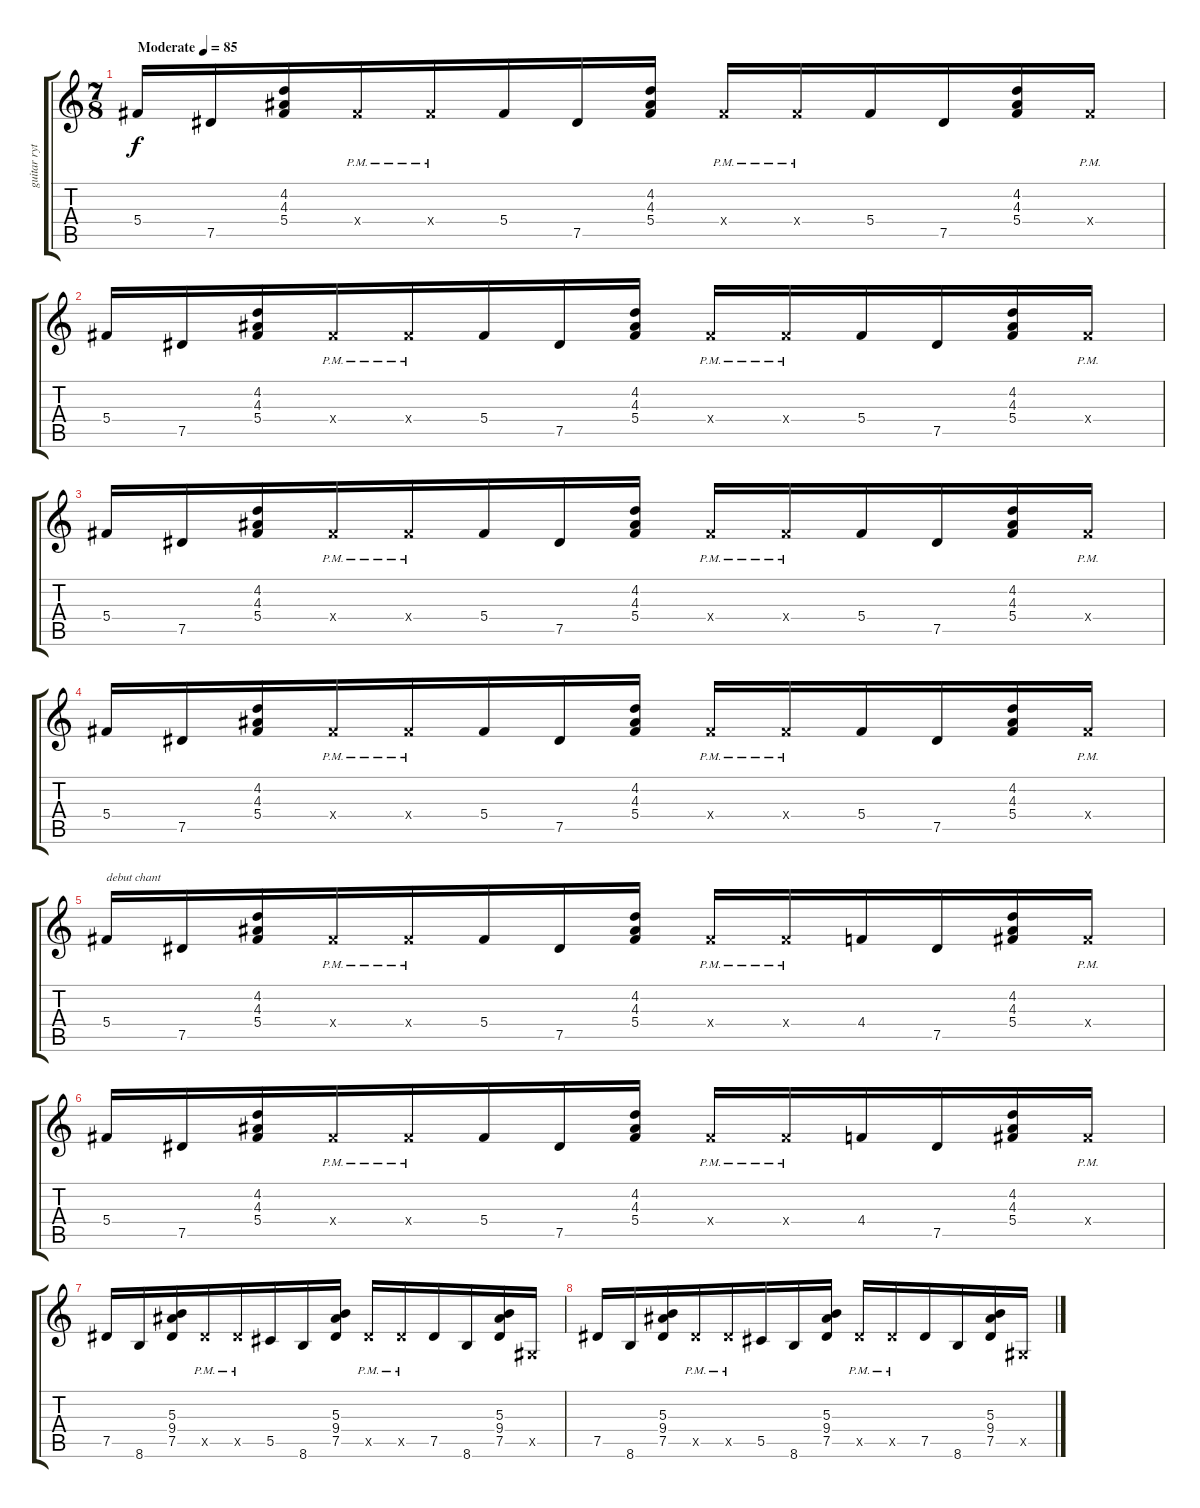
\track ("guitar rythm" "guitar ryt") {instrument acousticguitarsteel}
\staff {score tabs}
\tuning (Eb4 Bb3 Gb3 Db3 Ab2 Eb2) {hide}
\ts (7 8)
\tempo (85 "Moderate")
\clef g2
\ks c
5.4.16{dy f volume 13 instrument acousticguitarsteel} 7.5.16 (4.2 4.3 5.4).16 5.4{pm x}.16 5.4{pm x}.16 5.4.16 7.5.16 (4.2 4.3 5.4).16 5.4{pm x}.16 5.4{pm x}.16 5.4.16 7.5.16 (4.2 4.3 5.4).16 5.4{pm x}.16 |
5.4.16 7.5.16 (4.2 4.3 5.4).16 5.4{pm x}.16 5.4{pm x}.16 5.4.16 7.5.16 (4.2 4.3 5.4).16 5.4{pm x}.16 5.4{pm x}.16 5.4.16 7.5.16 (4.2 4.3 5.4).16 5.4{pm x}.16 |
5.4.16 7.5.16 (4.2 4.3 5.4).16 5.4{pm x}.16 5.4{pm x}.16 5.4.16 7.5.16 (4.2 4.3 5.4).16 5.4{pm x}.16 5.4{pm x}.16 5.4.16 7.5.16 (4.2 4.3 5.4).16 5.4{pm x}.16 |
5.4.16 7.5.16 (4.2 4.3 5.4).16 5.4{pm x}.16 5.4{pm x}.16 5.4.16 7.5.16 (4.2 4.3 5.4).16 5.4{pm x}.16 5.4{pm x}.16 5.4.16 7.5.16 (4.2 4.3 5.4).16 5.4{pm x}.16 |
5.4.16{txt "debut chant"} 7.5.16 (4.2 4.3 5.4).16 5.4{pm x}.16 5.4{pm x}.16 5.4.16 7.5.16 (4.2 4.3 5.4).16 5.4{pm x}.16 5.4{pm x}.16 4.4.16 7.5.16 (4.2 4.3 5.4).16 5.4{pm x}.16 |
5.4.16 7.5.16 (4.2 4.3 5.4).16 5.4{pm x}.16 5.4{pm x}.16 5.4.16 7.5.16 (4.2 4.3 5.4).16 5.4{pm x}.16 5.4{pm x}.16 4.4.16 7.5.16 (4.2 4.3 5.4).16 5.4{pm x}.16 |
7.5.16 8.6.16 (5.3 9.4 7.5).16 7.5{pm x}.16 7.5{pm x}.16 5.5.16 8.6.16 (5.3 9.4 7.5).16 7.5{pm x}.16 7.5{pm x}.16 7.5.16 8.6.16 (5.3 9.4 7.5).16 0.5{x}.16 |
7.5.16 8.6.16 (5.3 9.4 7.5).16 7.5{pm x}.16 7.5{pm x}.16 5.5.16 8.6.16 (5.3 9.4 7.5).16 7.5{pm x}.16 7.5{pm x}.16 7.5.16 8.6.16 (5.3 9.4 7.5).16 0.5{x}.16
